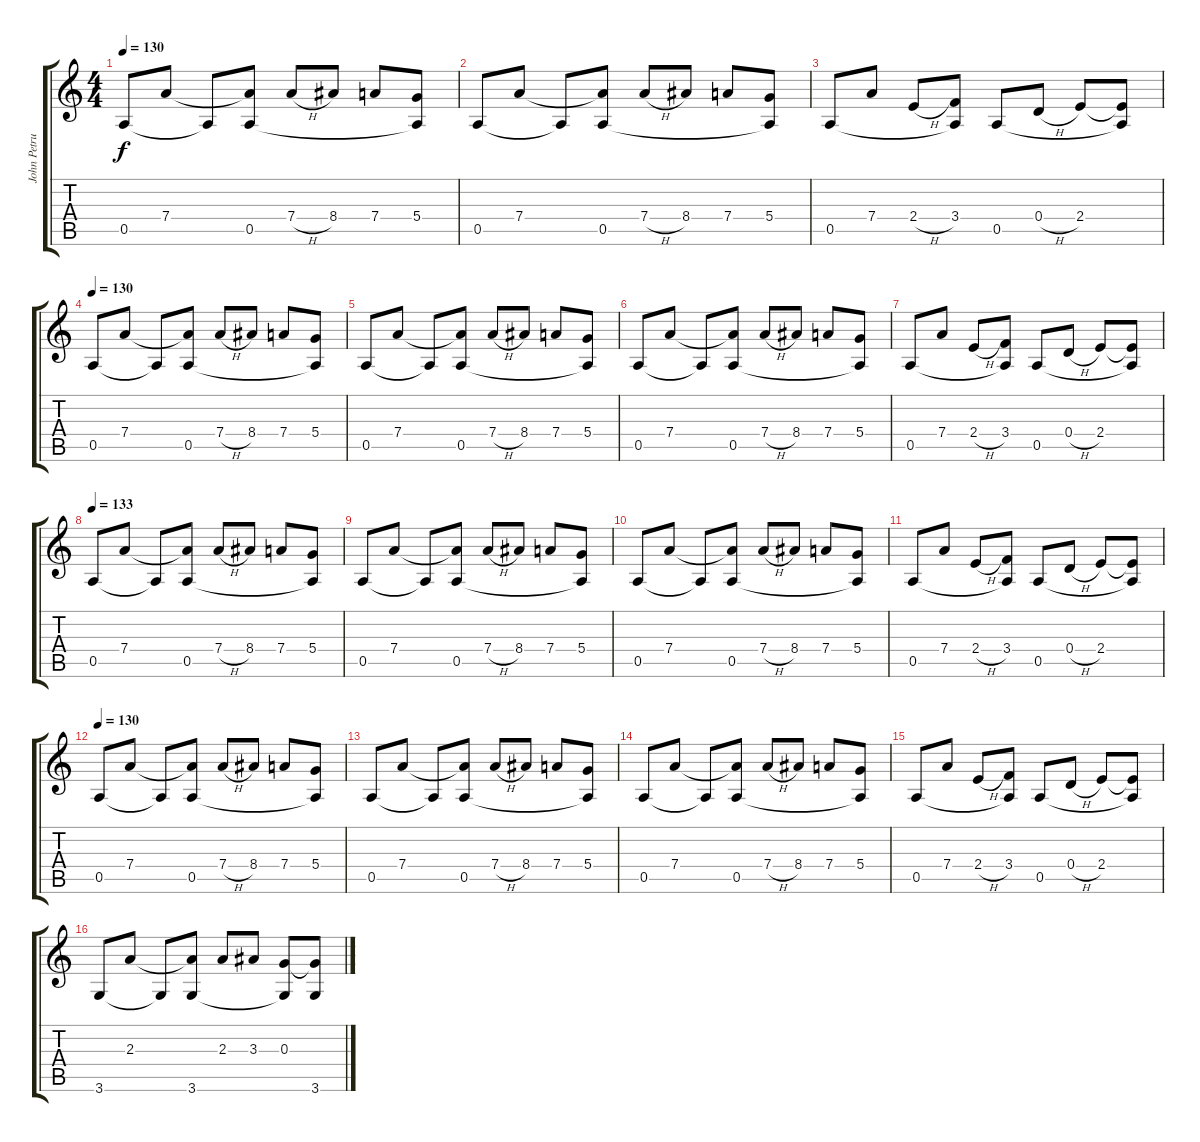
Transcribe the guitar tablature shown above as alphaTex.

\track ("John Petrucci" "John Petru") {instrument distortionguitar}
\staff {score tabs}
\tuning (E4 B3 G3 D3 A2 E2) {hide}
\ts (4 4)
\tempo 130
\clef g2
\ks c
0.5.8{dy f} 7.4.8 0.5{t}.8 (7.4{t} 0.5).8 7.4{h}.8 8.4.8 7.4.8 (5.4 0.5{t}).8 |
0.5.8 7.4.8 0.5{t}.8 (7.4{t} 0.5).8 7.4{h}.8 8.4.8 7.4.8 (5.4 0.5{t}).8 |
0.5.8 7.4.8 2.4{h}.8 (3.4 0.5{t}).8 0.5.8 0.4{h}.8 2.4.8 (2.4{t} 0.5{t}).8 |
\tempo 130
0.5.8{volume 12 balance 11 instrument distortionguitar} 7.4.8 0.5{t}.8 (7.4{t} 0.5).8 7.4{h}.8 8.4.8 7.4.8 (5.4 0.5{t}).8 |
0.5.8 7.4.8 0.5{t}.8 (7.4{t} 0.5).8 7.4{h}.8 8.4.8 7.4.8 (5.4 0.5{t}).8 |
0.5.8 7.4.8 0.5{t}.8 (7.4{t} 0.5).8 7.4{h}.8 8.4.8 7.4.8 (5.4 0.5{t}).8 |
0.5.8 7.4.8 2.4{h}.8 (3.4 0.5{t}).8 0.5.8 0.4{h}.8 2.4.8 (2.4{t} 0.5{t}).8 |
\tempo 130
\tempo 133
0.5.8{volume 12 balance 11 instrument distortionguitar} 7.4.8 0.5{t}.8 (7.4{t} 0.5).8 7.4{h}.8 8.4.8 7.4.8 (5.4 0.5{t}).8 |
0.5.8 7.4.8 0.5{t}.8 (7.4{t} 0.5).8 7.4{h}.8 8.4.8 7.4.8 (5.4 0.5{t}).8 |
0.5.8 7.4.8 0.5{t}.8 (7.4{t} 0.5).8 7.4{h}.8 8.4.8 7.4.8 (5.4 0.5{t}).8 |
0.5.8 7.4.8 2.4{h}.8 (3.4 0.5{t}).8 0.5.8 0.4{h}.8 2.4.8 (2.4{t} 0.5{t}).8 |
\tempo 130
0.5.8{volume 12 balance 11 instrument distortionguitar} 7.4.8 0.5{t}.8 (7.4{t} 0.5).8 7.4{h}.8 8.4.8 7.4.8 (5.4 0.5{t}).8 |
0.5.8 7.4.8 0.5{t}.8 (7.4{t} 0.5).8 7.4{h}.8 8.4.8 7.4.8 (5.4 0.5{t}).8 |
0.5.8 7.4.8 0.5{t}.8 (7.4{t} 0.5).8 7.4{h}.8 8.4.8 7.4.8 (5.4 0.5{t}).8 |
0.5.8 7.4.8 2.4{h}.8 (3.4 0.5{t}).8 0.5.8 0.4{h}.8 2.4.8 (2.4{t} 0.5{t}).8 |
3.6.8 2.3.8 3.6{t}.8 (2.3{t} 3.6).8 2.3.8 3.3.8 (0.3 3.6{t}).8 (0.3{t} 3.6).8
